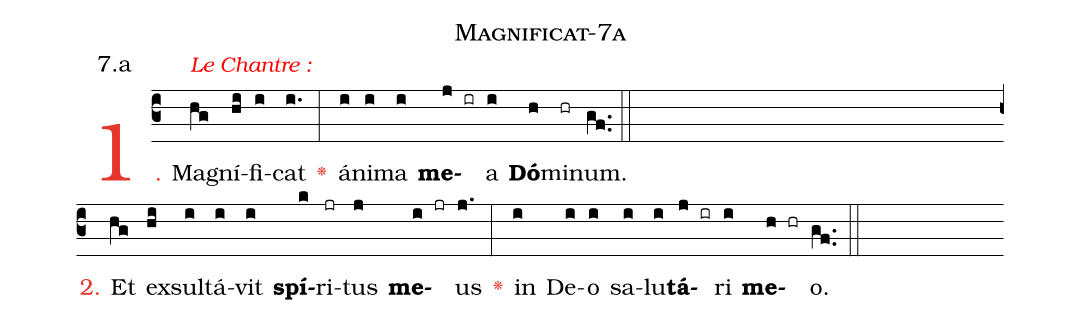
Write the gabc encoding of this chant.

name: Magnificat-7a;
annotation: 7.a;
%%
(c3)<c>1.</c> Ma<alt>{\textcolor{red}{Le Chantre :}}</alt>(hg)gní(hi)fi(i)cat(i.) <c><v>\greheightstar</v></c>(:) á(i)ni(i)ma(i) <b>me</b>(j ir)a(i) <b>Dó</b>(h)mi(hr)num.(gf..) (::) (Z)
<c>2.</c> Et(hg) ex(hi)sul(i)tá(i)vit(i) <b>spí</b>(k)ri(jr)tus(j) <b>me</b>(i jr)us(j.) <c><v>\greheightstar</v></c>(:) in(i) De(i)o(i) sa(i)lu(i)<b>tá</b>(j ir)ri(i) <b>me</b>(h hr)o.(gf..) (::)


%E(i) u(i) o(j) u(i) a(h) e.(gf..) (::)
